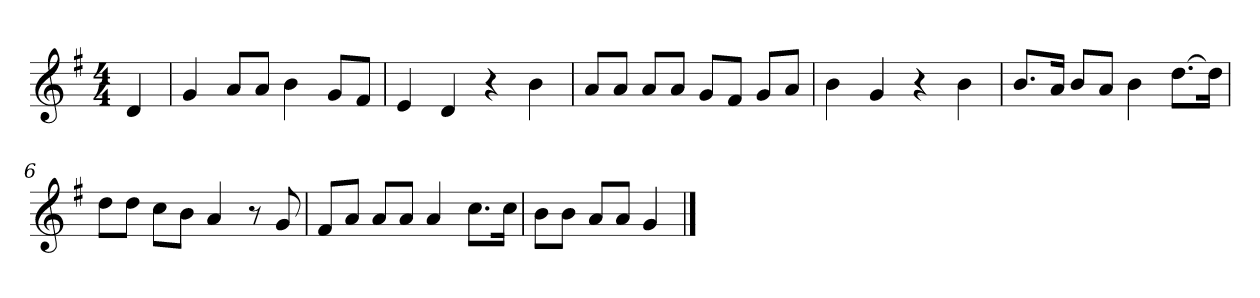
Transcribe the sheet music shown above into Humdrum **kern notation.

**kern
*part1
*staff1
*k[f#]
*M4/4
*MM120
=
4d
=1
4g
8aL
8aJ
4b
8gL
8f#J
=2
4e
4d
4r
4b
=3
8aL
8aJ
8aL
8aJ
8gL
8f#J
8gL
8aJ
=4
4b
4g
4r
4b
=5
8.bL
16aJk
8bL
8aJ
4b
[8.ddL
16ddJk]
=6
8ddL
8ddJ
8ccL
8bJ
4a
8r
8g
=7
8f#L
8aJ
8aL
8aJ
4a
8.ccL
16ccJk
=8
8bL
8bJ
8aL
8aJ
4g
==
*-
